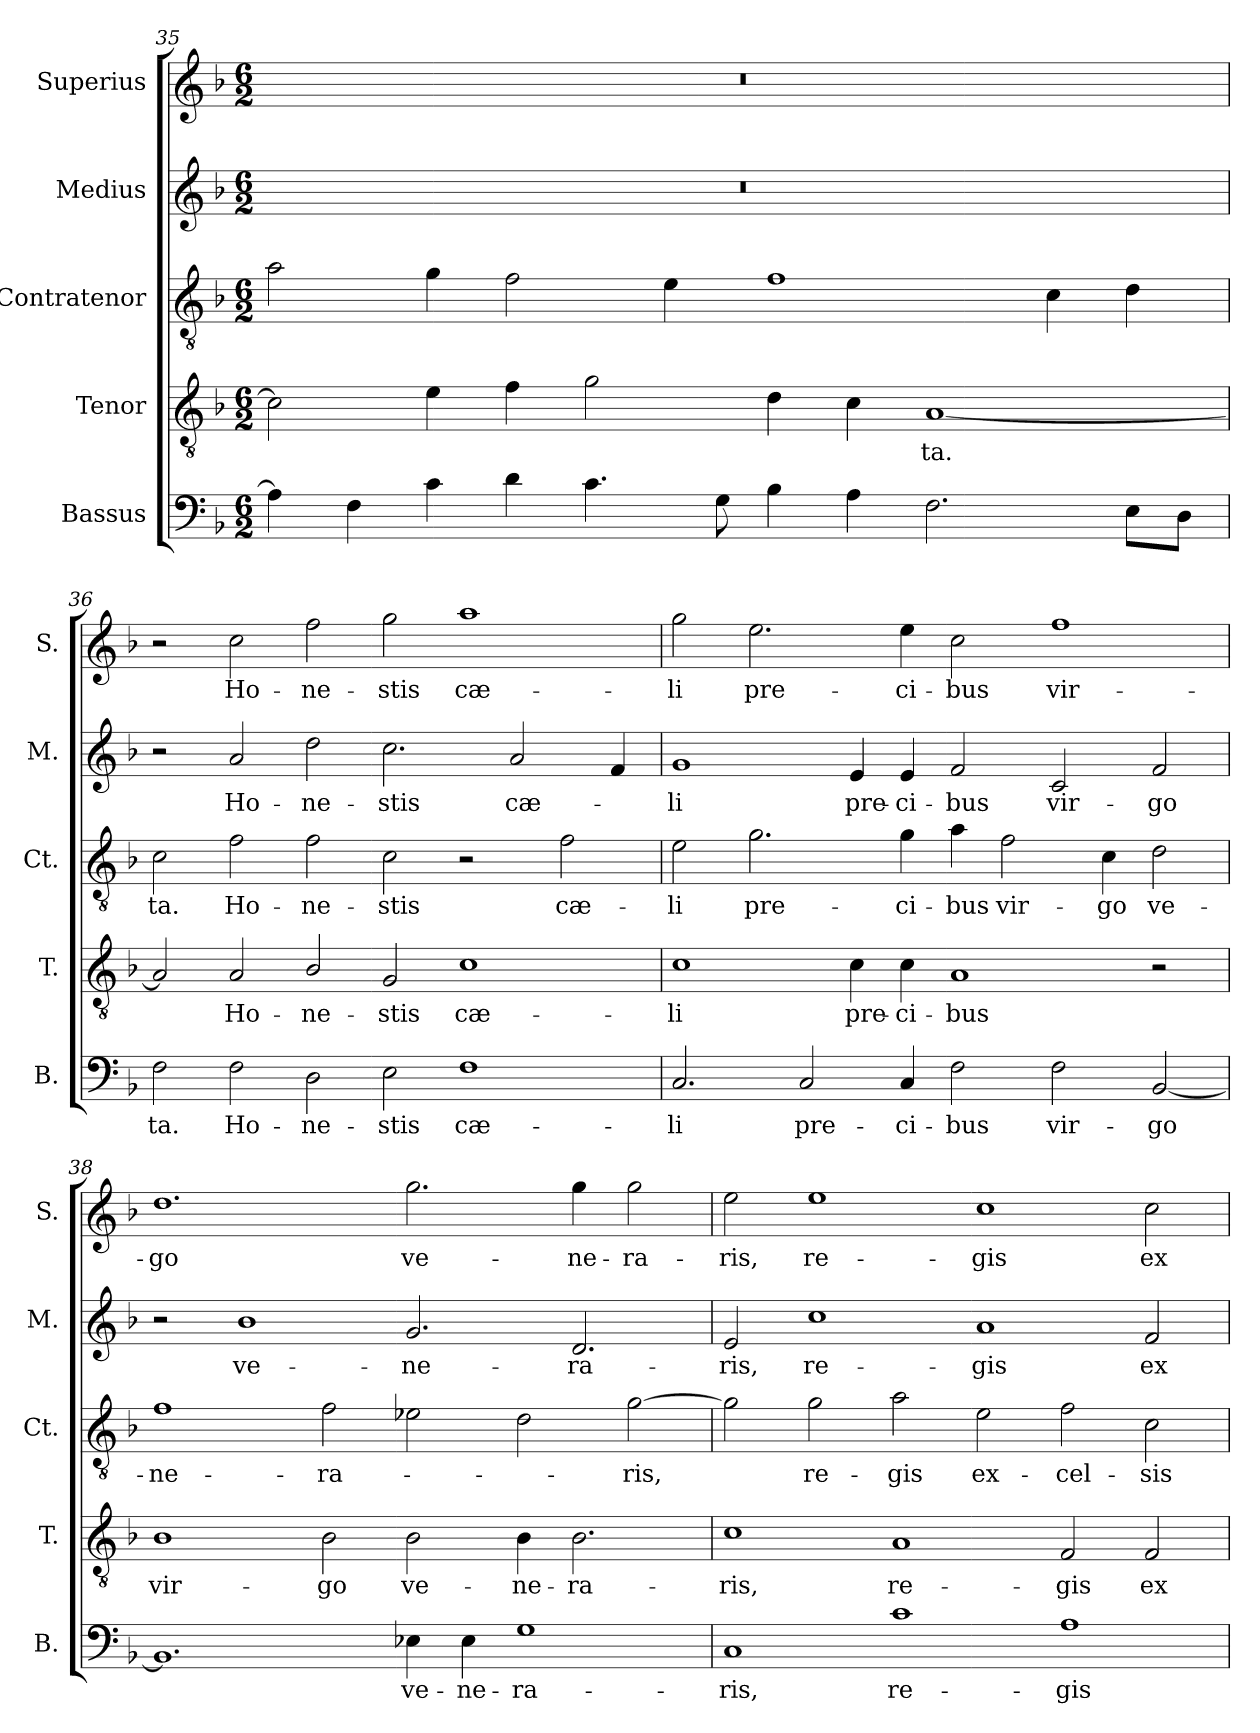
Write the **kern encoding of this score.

**kern	**text	**kern	**text	**kern	**text	**kern	**text	**kern	**text
*part5	*part5	*part4	*part4	*part3	*part3	*part2	*part2	*part1	*part1
*staff5	*staff5	*staff4	*staff4	*staff3	*staff3	*staff2	*staff2	*staff1	*staff1
*I"Bassus	*	*I"Tenor	*	*I"Contratenor	*	*I"Medius	*	*I"Superius	*
*I'B.	*	*I'T.	*	*I'Ct.	*	*I'M.	*	*I'S.	*
!!LO:LB:g=z
*clefF4	*	*clefGv2	*	*clefGv2	*	*clefG2	*	*clefG2	*
*	*	*ITrd7c12	*	*ITrd7c12	*	*	*	*	*
*k[b-]	*	*k[b-]	*	*k[b-]	*	*k[b-]	*	*k[b-]	*
*F:	*	*F:	*	*F:	*	*F:	*	*F:	*
*M6/2	*	*M6/2	*	*M6/2	*	*M6/2	*	*M6/2	*
=35	=35	=35	=35	=35	=35	=35	=35	=35	=35
!	!	!	!	!	!	!LO:N:vis=1	!	!LO:N:vis=1	!
4Ai\]	.	2Ci\]	.	2Ai\	.	0.r	.	0.r	.
4Fi\	.	.	.	.	.	.	.	.	.
4ci\	.	4Ei\	.	4Gi\	.	.	.	.	.
4di\	.	4Fi\	.	2Fi\	.	.	.	.	.
4.ci\	.	2Gi\	.	.	.	.	.	.	.
.	.	.	.	4Ei\	.	.	.	.	.
8Gi\	.	.	.	.	.	.	.	.	.
4B-i\	.	4Di\	.	1Fi	.	.	.	.	.
4Ai\	.	4Ci\	.	.	.	.	.	.	.
!	!	!	!LO:LY:b:color=#000000	!	!	!	!	!	!
2.Fi\	.	[1AAi	-ta.	.	.	.	.	.	.
.	.	.	.	4Ci\	.	.	.	.	.
8Ei\L	.	.	.	4Di\	.	.	.	.	.
8Di\J	.	.	.	.	.	.	.	.	.
=36	=36	=36	=36	=36	=36	=36	=36	=36	=36
!	!LO:LY:b:color=#000000	!	!	!	!	!	!	!	!
!	!	!	!	!	!LO:LY:b:color=#000000	!	!	!	!
2Fi\	-ta.	2AAi/]	.	2Ci\	-ta.	2r	.	2r	.
!	!LO:LY:b:color=#000000	!	!	!	!	!	!	!	!
!	!	!	!LO:LY:b:color=#000000	!	!	!	!	!	!
!	!	!	!	!	!LO:LY:b:color=#000000	!	!	!	!
!	!	!	!	!	!	!	!LO:LY:b:color=#000000	!	!
!	!	!	!	!	!	!	!	!	!LO:LY:b:color=#000000
2Fi\	Ho-	2AAi/	Ho-	2Fi\	Ho-	2ai/	Ho-	2cci\	Ho-
!	!LO:LY:b:color=#000000	!	!	!	!	!	!	!	!
!	!	!	!LO:LY:b:color=#000000	!	!	!	!	!	!
!	!	!	!	!	!LO:LY:b:color=#000000	!	!	!	!
!	!	!	!	!	!	!	!LO:LY:b:color=#000000	!	!
!	!	!	!	!	!	!	!	!	!LO:LY:b:color=#000000
2Di\	-ne-	2BB-i/	-ne-	2Fi\	-ne-	2ddi\	-ne-	2ffi\	-ne-
!	!LO:LY:b:color=#000000	!	!	!	!	!	!	!	!
!	!	!	!LO:LY:b:color=#000000	!	!	!	!	!	!
!	!	!	!	!	!LO:LY:b:color=#000000	!	!	!	!
!	!	!	!	!	!	!	!LO:LY:b:color=#000000	!	!
!	!	!	!	!	!	!	!	!	!LO:LY:b:color=#000000
2Ei\	-stis	2GGi/	-stis	2Ci\	-stis	2.cci\	-stis	2ggi\	-stis
!	!LO:LY:b:color=#000000	!	!	!	!	!	!	!	!
!	!	!	!LO:LY:b:color=#000000	!	!	!	!	!	!
!	!	!	!	!	!	!	!	!	!LO:LY:b:color=#000000
1Fi	cæ-	1Ci	cæ-	2r	.	.	.	1aai	cæ-
!	!	!	!	!	!	!	!LO:LY:b:color=#000000	!	!
.	.	.	.	.	.	2ai/	cæ-	.	.
!	!	!	!	!	!LO:LY:b:color=#000000	!	!	!	!
.	.	.	.	2Fi\	cæ-	.	.	.	.
.	.	.	.	.	.	4fi/	.	.	.
=37	=37	=37	=37	=37	=37	=37	=37	=37	=37
!	!LO:LY:b:color=#000000	!	!	!	!	!	!	!	!
!	!	!	!LO:LY:b:color=#000000	!	!	!	!	!	!
!	!	!	!	!	!LO:LY:b:color=#000000	!	!	!	!
!	!	!	!	!	!	!	!LO:LY:b:color=#000000	!	!
!	!	!	!	!	!	!	!	!	!LO:LY:b:color=#000000
2.Ci/	-li	1Ci	-li	2Ei\	-li	1gi	-li	2ggi\	-li
!	!	!	!	!	!LO:LY:b:color=#000000	!	!	!	!
!	!	!	!	!	!	!	!	!	!LO:LY:b:color=#000000
.	.	.	.	2.Gi\	pre-	.	.	2.eei\	pre-
!	!LO:LY:b:color=#000000	!	!	!	!	!	!	!	!
2Ci/	pre-	.	.	.	.	.	.	.	.
!	!	!	!LO:LY:b:color=#000000	!	!	!	!	!	!
!	!	!	!	!	!	!	!LO:LY:b:color=#000000	!	!
.	.	4Ci\	pre-	.	.	4ei/	pre-	.	.
!	!LO:LY:b:color=#000000	!	!	!	!	!	!	!	!
!	!	!	!LO:LY:b:color=#000000	!	!	!	!	!	!
!	!	!	!	!	!LO:LY:b:color=#000000	!	!	!	!
!	!	!	!	!	!	!	!LO:LY:b:color=#000000	!	!
!	!	!	!	!	!	!	!	!	!LO:LY:b:color=#000000
4Ci/	-ci-	4Ci\	-ci-	4Gi\	-ci-	4ei/	-ci-	4eei\	-ci-
!	!LO:LY:b:color=#000000	!	!	!	!	!	!	!	!
!	!	!	!LO:LY:b:color=#000000	!	!	!	!	!	!
!	!	!	!	!	!LO:LY:b:color=#000000	!	!	!	!
!	!	!	!	!	!	!	!LO:LY:b:color=#000000	!	!
!	!	!	!	!	!	!	!	!	!LO:LY:b:color=#000000
2Fi\	-bus	1AAi	-bus	4Ai\	-bus	2fi/	-bus	2cci\	-bus
!	!	!	!	!	!LO:LY:b:color=#000000	!	!	!	!
.	.	.	.	2Fi\	vir-	.	.	.	.
!	!LO:LY:b:color=#000000	!	!	!	!	!	!	!	!
!	!	!	!	!	!	!	!LO:LY:b:color=#000000	!	!
!	!	!	!	!	!	!	!	!	!LO:LY:b:color=#000000
2Fi\	vir-	.	.	.	.	2ci/	vir-	1ffi	vir-
!	!	!	!	!	!LO:LY:b:color=#000000	!	!	!	!
.	.	.	.	4Ci\	-go	.	.	.	.
!	!LO:LY:b:color=#000000	!	!	!	!	!	!	!	!
!	!	!	!	!	!LO:LY:b:color=#000000	!	!	!	!
!	!	!	!	!	!	!	!LO:LY:b:color=#000000	!	!
[2BB-i/	-go	2r	.	2Di\	ve-	2fi/	-go	.	.
!!LO:PB:g=z
=38	=38	=38	=38	=38	=38	=38	=38	=38	=38
!	!	!	!LO:LY:b:color=#000000	!	!	!	!	!	!
!	!	!	!	!	!LO:LY:b:color=#000000	!	!	!	!
!	!	!	!	!	!	!	!	!	!LO:LY:b:color=#000000
1.BB-i]	.	1BB-i	vir-	1Fi	-ne-	2r	.	1.ddi	-go
!	!	!	!	!	!	!	!LO:LY:b:color=#000000	!	!
.	.	.	.	.	.	1b-i	ve-	.	.
!	!	!	!LO:LY:b:color=#000000	!	!	!	!	!	!
!	!	!	!	!	!LO:LY:b:color=#000000	!	!	!	!
.	.	2BB-i\	-go	2Fi\	-ra-	.	.	.	.
!	!LO:LY:b:color=#000000	!	!	!	!	!	!	!	!
!	!	!	!LO:LY:b:color=#000000	!	!	!	!	!	!
!	!	!	!	!	!	!	!LO:LY:b:color=#000000	!	!
!	!	!	!	!	!	!	!	!	!LO:LY:b:color=#000000
4E-Xi\	ve-	2BB-i\	ve-	2E-Xi\	.	2.gi/	-ne-	2.ggi\	ve-
!	!LO:LY:b:color=#000000	!	!	!	!	!	!	!	!
4E-i\	-ne-	.	.	.	.	.	.	.	.
!	!LO:LY:b:color=#000000	!	!	!	!	!	!	!	!
!	!	!	!LO:LY:b:color=#000000	!	!	!	!	!	!
1Gi	-ra-	4BB-i\	-ne-	2Di\	.	.	.	.	.
!	!	!	!LO:LY:b:color=#000000	!	!	!	!	!	!
!	!	!	!	!	!	!	!LO:LY:b:color=#000000	!	!
!	!	!	!	!	!	!	!	!	!LO:LY:b:color=#000000
.	.	2.BB-i\	-ra-	.	.	2.di/	-ra-	4ggi\	-ne-
!	!	!	!	!	!LO:LY:b:color=#000000	!	!	!	!
!	!	!	!	!	!	!	!	!	!LO:LY:b:color=#000000
.	.	.	.	[2Gi\	-ris,	.	.	2ggi\	-ra-
=39	=39	=39	=39	=39	=39	=39	=39	=39	=39
!	!LO:LY:b:color=#000000	!	!	!	!	!	!	!	!
!	!	!	!LO:LY:b:color=#000000	!	!	!	!	!	!
!	!	!	!	!	!	!	!LO:LY:b:color=#000000	!	!
!	!	!	!	!	!	!	!	!	!LO:LY:b:color=#000000
1Ci	-ris,	1Ci	-ris,	2Gi\]	.	2ei/	-ris,	2eei\	-ris,
!	!	!	!	!	!LO:LY:b:color=#000000	!	!	!	!
!	!	!	!	!	!	!	!LO:LY:b:color=#000000	!	!
!	!	!	!	!	!	!	!	!	!LO:LY:b:color=#000000
.	.	.	.	2Gi\	re-	1cci	re-	1eei	re-
!	!LO:LY:b:color=#000000	!	!	!	!	!	!	!	!
!	!	!	!LO:LY:b:color=#000000	!	!	!	!	!	!
!	!	!	!	!	!LO:LY:b:color=#000000	!	!	!	!
1ci	re-	1AAi	re-	2Ai\	-gis	.	.	.	.
!	!	!	!	!	!LO:LY:b:color=#000000	!	!	!	!
!	!	!	!	!	!	!	!LO:LY:b:color=#000000	!	!
!	!	!	!	!	!	!	!	!	!LO:LY:b:color=#000000
.	.	.	.	2Ei\	ex-	1ai	-gis	1cci	-gis
!	!LO:LY:b:color=#000000	!	!	!	!	!	!	!	!
!	!	!	!LO:LY:b:color=#000000	!	!	!	!	!	!
!	!	!	!	!	!LO:LY:b:color=#000000	!	!	!	!
1Ai	-gis	2FFi/	-gis	2Fi\	-cel-	.	.	.	.
!	!	!	!LO:LY:b:color=#000000	!	!	!	!	!	!
!	!	!	!	!	!LO:LY:b:color=#000000	!	!	!	!
!	!	!	!	!	!	!	!LO:LY:b:color=#000000	!	!
!	!	!	!	!	!	!	!	!	!LO:LY:b:color=#000000
.	.	2FFi/	ex-	2Ci\	-sis	2fi/	ex-	2cci\	ex-
=	=	=	=	=	=	=	=	=	=
*-	*-	*-	*-	*-	*-	*-	*-	*-	*-
